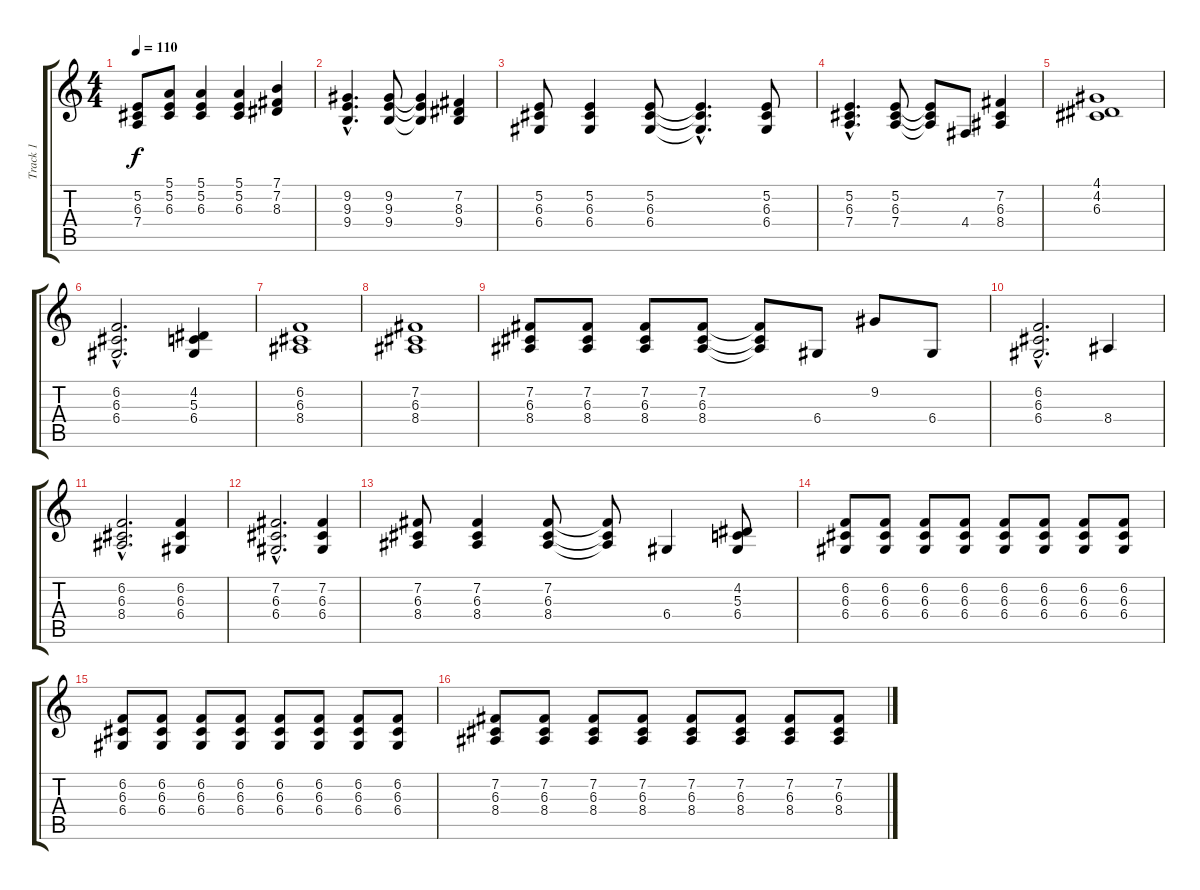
\track ("Track 1" "Track 1") {instrument electricpiano2}
\staff {score tabs}
\tuning (E4 B3 G3 D3 A2 E2) {hide}
\ts (4 4)
\tempo 110
\clef g2
\ks c
(5.2{t} 6.3{t} 7.4{t}).8{dy f} (5.1 5.2 6.3).8 (5.1 5.2 6.3).4 (5.1 5.2 6.3).4 (7.1 7.2 8.3).4 |
(9.2{hac} 9.3{hac} 9.4{hac}).4{d} (9.2 9.3 9.4).8 (9.2{t} 9.3{t} 9.4{t}).4 (7.2 8.3 9.4).4 |
(5.2 6.3 6.4).8 (5.2 6.3 6.4).4 (5.2 6.3 6.4).8 (5.2{hac t} 6.3{hac t} 6.4{hac t}).4{d} (5.2 6.3 6.4).8 |
(5.2{hac} 6.3{hac} 7.4{hac}).4{d} (5.2 6.3 7.4).8 (5.2{t} 6.3{t} 7.4{t}).8 4.4.8 (7.2 6.3 8.4).4 |
(4.1 4.2 6.3).1 |
(6.2{hac} 6.3{hac} 6.4{hac}).2{d} (4.2 5.3 6.4).4 |
(6.2 6.3 8.4).1 |
(7.2 6.3 8.4).1 |
(7.2 6.3 8.4).8 (7.2 6.3 8.4).8 (7.2 6.3 8.4).8 (7.2 6.3 8.4).8 (7.2{t} 6.3{t} 8.4{t}).8 6.4.8 9.2.8 6.4.8 |
(6.2{hac} 6.3{hac} 6.4{hac}).2{d} 8.4.4 |
(6.2{hac} 6.3{hac} 8.4{hac}).2{d} (6.2 6.3 6.4).4 |
(7.2{hac} 6.3{hac} 6.4{hac}).2{d} (7.2 6.3 6.4).4 |
(7.2 6.3 8.4).8 (7.2 6.3 8.4).4 (7.2 6.3 8.4).8 (7.2{t} 6.3{t} 8.4{t}).8 6.4.4 (4.2 5.3 6.4).8 |
(6.2 6.3 6.4).8 (6.2 6.3 6.4).8 (6.2 6.3 6.4).8 (6.2 6.3 6.4).8 (6.2 6.3 6.4).8 (6.2 6.3 6.4).8 (6.2 6.3 6.4).8 (6.2 6.3 6.4).8 |
(6.2 6.3 6.4).8 (6.2 6.3 6.4).8 (6.2 6.3 6.4).8 (6.2 6.3 6.4).8 (6.2 6.3 6.4).8 (6.2 6.3 6.4).8 (6.2 6.3 6.4).8 (6.2 6.3 6.4).8 |
(7.2 6.3 8.4).8 (7.2 6.3 8.4).8 (7.2 6.3 8.4).8 (7.2 6.3 8.4).8 (7.2 6.3 8.4).8 (7.2 6.3 8.4).8 (7.2 6.3 8.4).8 (7.2 6.3 8.4).8
